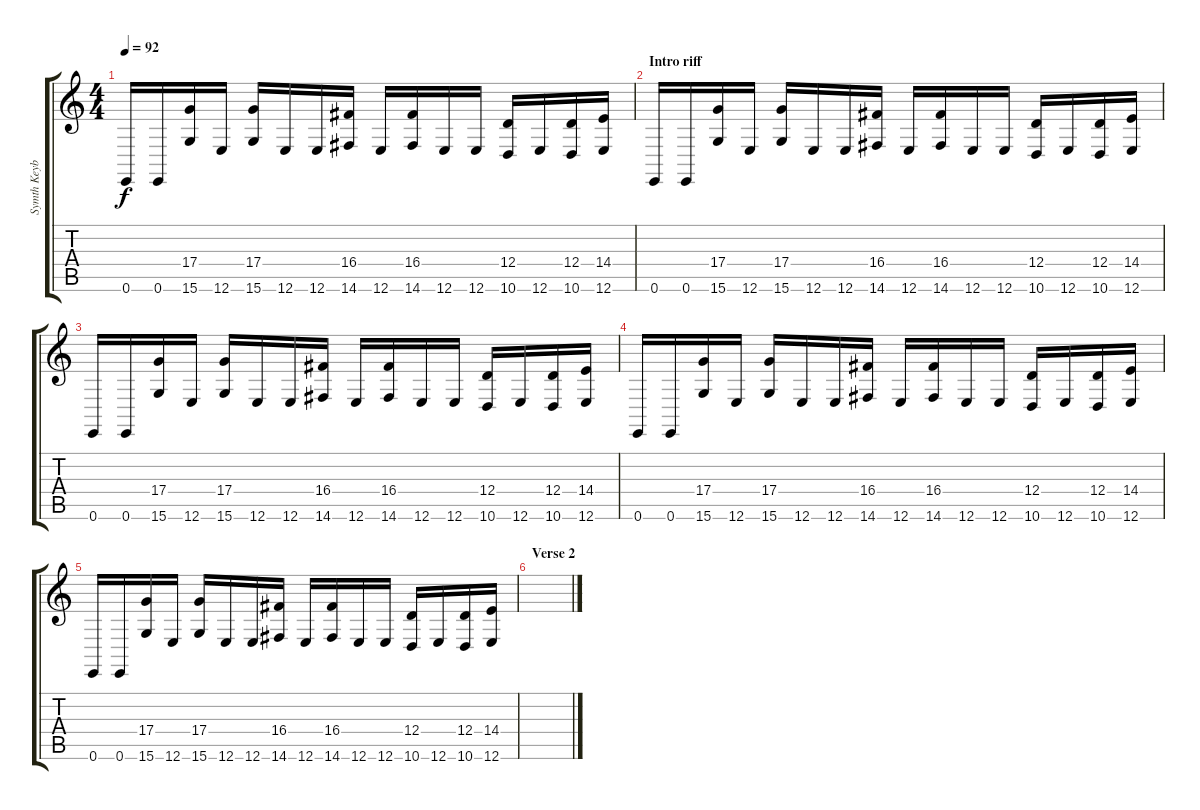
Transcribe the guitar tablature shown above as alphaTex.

\track ("Symth Keyboard" "Symth Keyb") {instrument lead1square}
\staff {score tabs}
\tuning (E4 B3 G3 D3 A2 E2) {hide}
\ts (4 4)
\tempo 92
\clef g2
\ks c
0.6.16{dy f} 0.6.16 (17.4 15.6).16 12.6.16 (17.4 15.6).16 12.6.16 12.6.16 (16.4 14.6).16 12.6.16 (16.4 14.6).16 12.6.16 12.6.16 (12.4 10.6).16 12.6.16 (12.4 10.6).16 (14.4 12.6).16 |
\section ("" "Intro riff")
0.6.16 0.6.16 (17.4 15.6).16 12.6.16 (17.4 15.6).16 12.6.16 12.6.16 (16.4 14.6).16 12.6.16 (16.4 14.6).16 12.6.16 12.6.16 (12.4 10.6).16 12.6.16 (12.4 10.6).16 (14.4 12.6).16 |
0.6.16 0.6.16 (17.4 15.6).16 12.6.16 (17.4 15.6).16 12.6.16 12.6.16 (16.4 14.6).16 12.6.16 (16.4 14.6).16 12.6.16 12.6.16 (12.4 10.6).16 12.6.16 (12.4 10.6).16 (14.4 12.6).16 |
0.6.16 0.6.16 (17.4 15.6).16 12.6.16 (17.4 15.6).16 12.6.16 12.6.16 (16.4 14.6).16 12.6.16 (16.4 14.6).16 12.6.16 12.6.16 (12.4 10.6).16 12.6.16 (12.4 10.6).16 (14.4 12.6).16 |
0.6.16 0.6.16 (17.4 15.6).16 12.6.16 (17.4 15.6).16 12.6.16 12.6.16 (16.4 14.6).16 12.6.16 (16.4 14.6).16 12.6.16 12.6.16 (12.4 10.6).16 12.6.16 (12.4 10.6).16 (14.4 12.6).16 |
\section ("" "Verse 2")
